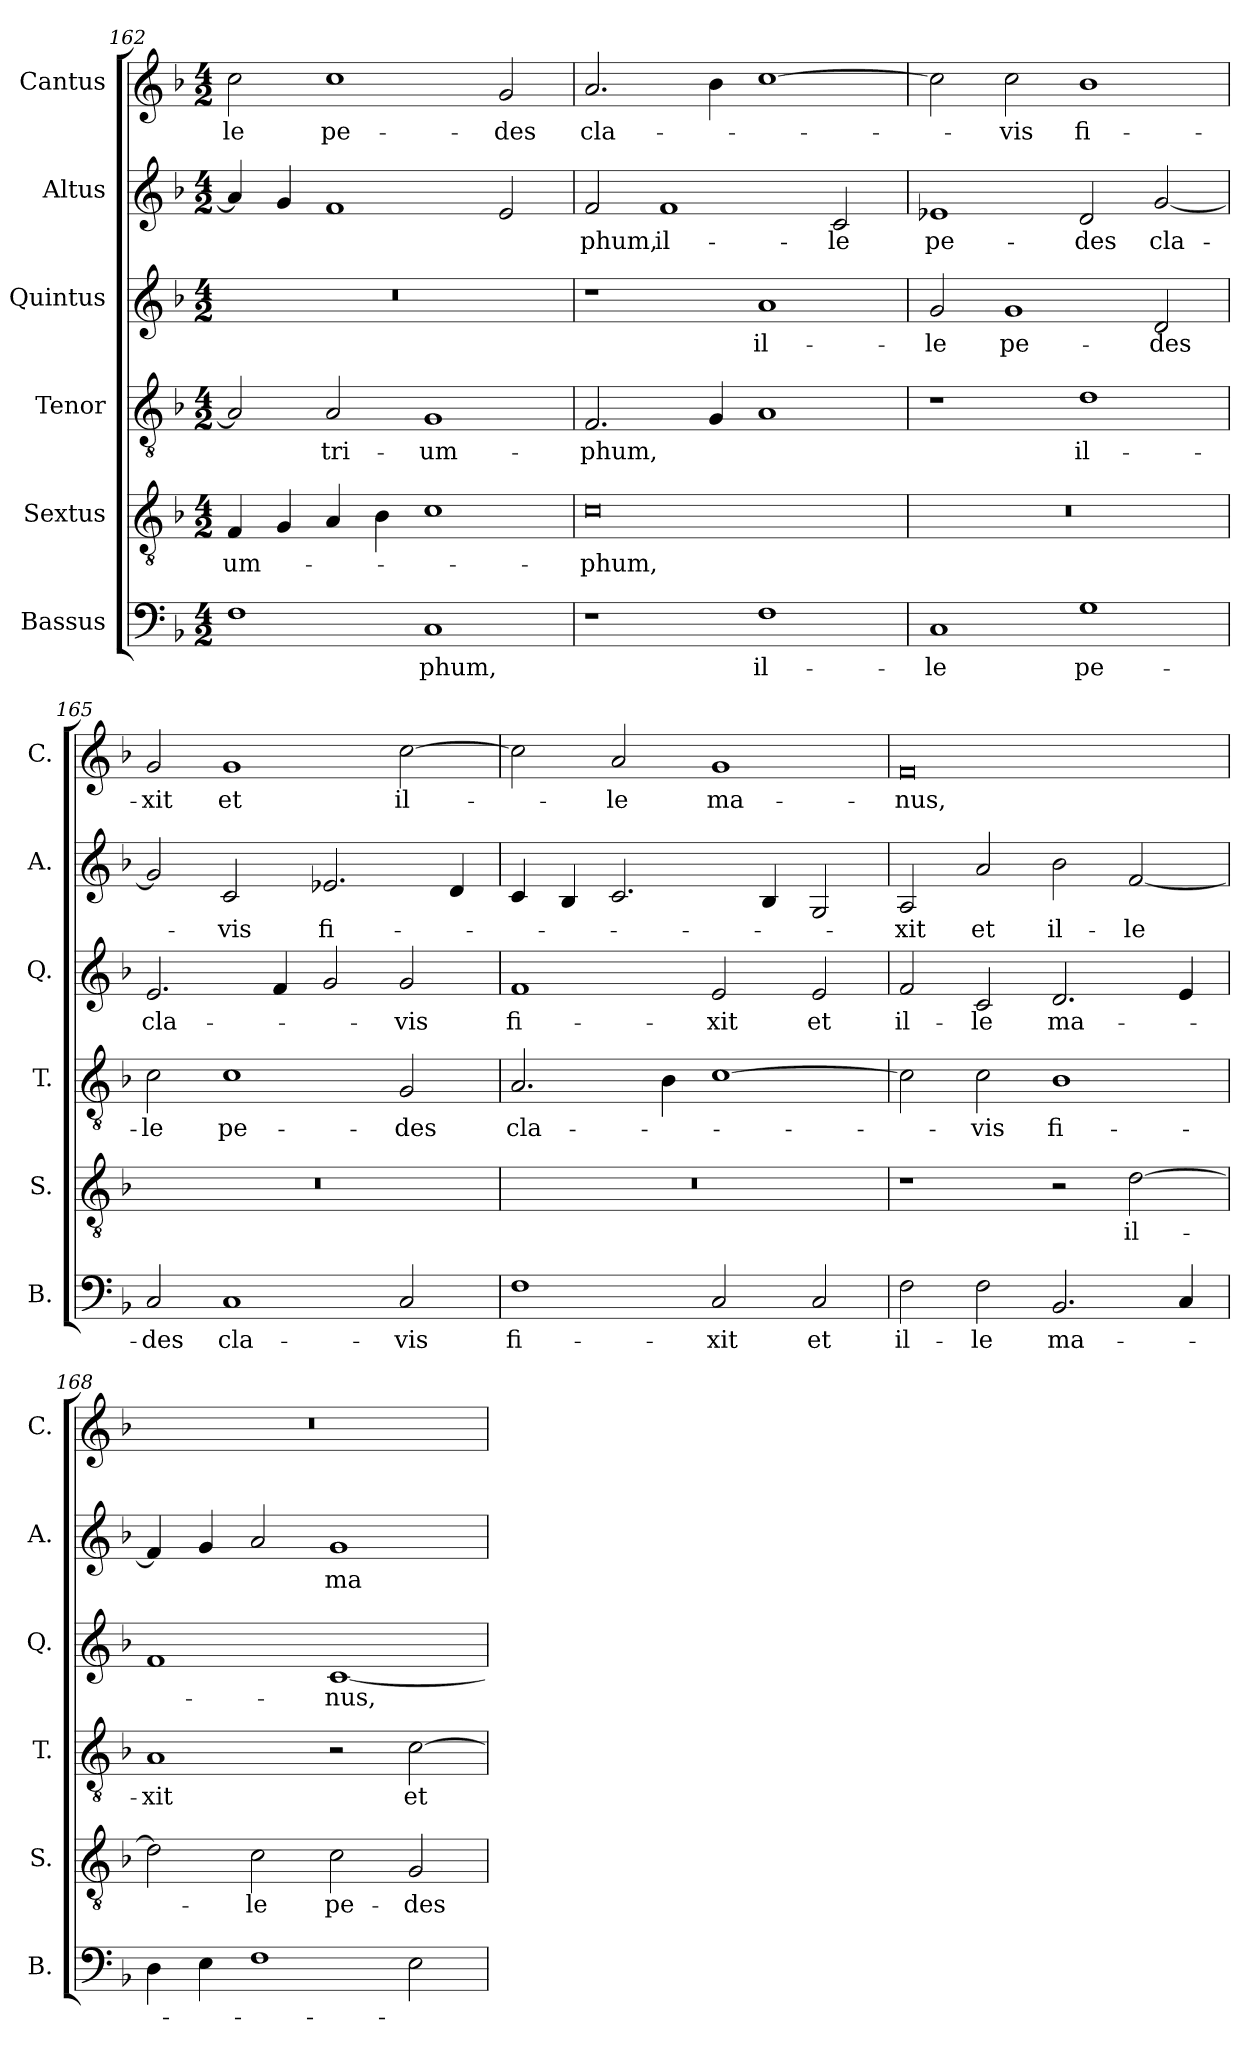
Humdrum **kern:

**kern	**text	**kern	**text	**kern	**text	**kern	**text	**kern	**text	**kern	**text
*part6	*part6	*part5	*part5	*part4	*part4	*part3	*part3	*part2	*part2	*part1	*part1
*staff6	*staff6	*staff5	*staff5	*staff4	*staff4	*staff3	*staff3	*staff2	*staff2	*staff1	*staff1
*I"Bassus	*	*I"Sextus	*	*I"Tenor	*	*I"Quintus	*	*I"Altus	*	*I"Cantus	*
*I'B.	*	*I'S.	*	*I'T.	*	*I'Q.	*	*I'A.	*	*I'C.	*
*clefF4	*	*clefGv2	*	*clefGv2	*	*clefG2	*	*clefG2	*	*clefG2	*
*k[b-]	*	*k[b-]	*	*k[b-]	*	*k[b-]	*	*k[b-]	*	*k[b-]	*
*M4/2	*	*M4/2	*	*M4/2	*	*M4/2	*	*M4/2	*	*M4/2	*
=162	=162	=162	=162	=162	=162	=162	=162	=162	=162	=162	=162
!	!	!	!LO:LY:b	!	!	!	!	!	!	!	!LO:LY:b
1F	.	4F/	-um-	2A/]	.	0r	.	4a/]	.	2cc\	-le
.	.	4G/	.	.	.	.	.	4g/	.	.	.
!	!	!	!	!	!LO:LY:b	!	!	!	!	!	!LO:LY:b
.	.	4A/	.	2A/	tri-	.	.	1f	.	1cc	pe-
.	.	4B-\	.	.	.	.	.	.	.	.	.
!	!LO:LY:b	!	!	!	!LO:LY:b	!	!	!	!	!	!
1C	-phum,	1c	.	1G	-um-	.	.	.	.	.	.
!	!	!	!	!	!	!	!	!	!	!	!LO:LY:b
.	.	.	.	.	.	.	.	2e/	.	2g/	-des
!!LO:PB:g=z
=163	=163	=163	=163	=163	=163	=163	=163	=163	=163	=163	=163
!	!	!	!LO:LY:b	!	!LO:LY:b	!	!	!	!LO:LY:b	!	!LO:LY:b
1r	.	0c	-phum,	2.F/	-phum,	1r	.	2f/	-phum,	2.a/	cla-
!	!	!	!	!	!	!	!	!	!LO:LY:b	!	!
.	.	.	.	.	.	.	.	1f	il-	.	.
.	.	.	.	4G/	.	.	.	.	.	4b-\	.
!	!LO:LY:b	!	!	!	!	!	!LO:LY:b	!	!	!	!
1F	il-	.	.	1A	.	1a	il-	.	.	[1cc	.
!	!	!	!	!	!	!	!	!	!LO:LY:b	!	!
.	.	.	.	.	.	.	.	2c/	-le	.	.
=164	=164	=164	=164	=164	=164	=164	=164	=164	=164	=164	=164
!	!LO:LY:b	!	!	!	!	!	!LO:LY:b	!	!LO:LY:b	!	!
1C	-le	0r	.	1r	.	2g/	-le	1e-X	pe-	2cc\]	.
!	!	!	!	!	!	!	!LO:LY:b	!	!	!	!LO:LY:b
.	.	.	.	.	.	1g	pe-	.	.	2cc\	vis
!	!LO:LY:b	!	!	!	!LO:LY:b	!	!	!	!LO:LY:b	!	!LO:LY:b
1G	pe-	.	.	1d	il-	.	.	2d/	-des	1b-	fi-
!	!	!	!	!	!	!	!LO:LY:b	!	!LO:LY:b	!	!
.	.	.	.	.	.	2d/	-des	[2g/	cla-	.	.
=165	=165	=165	=165	=165	=165	=165	=165	=165	=165	=165	=165
!	!LO:LY:b	!	!	!	!LO:LY:b	!	!LO:LY:b	!	!	!	!LO:LY:b
2C/	-des	0r	.	2c\	-le	2.e/	cla-	2g/]	.	2g/	-xit
!	!LO:LY:b	!	!	!	!LO:LY:b	!	!	!	!LO:LY:b	!	!LO:LY:b
1C	cla-	.	.	1c	pe-	.	.	2c/	-vis	1g	et
.	.	.	.	.	.	4f/	.	.	.	.	.
!	!	!	!	!	!	!	!	!	!LO:LY:b	!	!
.	.	.	.	.	.	2g/	.	2.e-X/	fi-	.	.
!	!LO:LY:b	!	!	!	!LO:LY:b	!	!LO:LY:b	!	!	!	!LO:LY:b
2C/	-vis	.	.	2G/	-des	2g/	-vis	.	.	[2cc\	il-
.	.	.	.	.	.	.	.	4d/	.	.	.
=166	=166	=166	=166	=166	=166	=166	=166	=166	=166	=166	=166
!	!LO:LY:b	!	!	!	!LO:LY:b	!	!LO:LY:b	!	!	!	!
1F	fi-	0r	.	2.A/	cla-	1f	fi-	4c/	.	2cc\]	.
.	.	.	.	.	.	.	.	4B-/	.	.	.
!	!	!	!	!	!	!	!	!	!	!	!LO:LY:b
.	.	.	.	.	.	.	.	2.c/	.	2a/	-le
.	.	.	.	4B-\	.	.	.	.	.	.	.
!	!LO:LY:b	!	!	!	!	!	!LO:LY:b	!	!	!	!LO:LY:b
2C/	-xit	.	.	[1c	.	2e/	-xit	.	.	1g	ma-
.	.	.	.	.	.	.	.	4B-/	.	.	.
!	!LO:LY:b	!	!	!	!	!	!LO:LY:b	!	!	!	!
2C/	et	.	.	.	.	2e/	et	2G/	.	.	.
=167	=167	=167	=167	=167	=167	=167	=167	=167	=167	=167	=167
!	!LO:LY:b	!	!	!	!	!	!LO:LY:b	!	!LO:LY:b	!	!LO:LY:b
2F\	il-	1r	.	2c\]	.	2f/	il-	2A/	-xit	0f	-nus,
!	!LO:LY:b	!	!	!	!LO:LY:b	!	!LO:LY:b	!	!LO:LY:b	!	!
2F\	-le	.	.	2c\	-vis	2c/	-le	2a/	et	.	.
!	!LO:LY:b	!	!	!	!LO:LY:b	!	!LO:LY:b	!	!LO:LY:b	!	!
2.BB-/	ma-	2r	.	1B-	fi-	2.d/	ma-	2b-\	il-	.	.
!	!	!	!LO:LY:b	!	!	!	!	!	!LO:LY:b	!	!
.	.	[2d\	il-	.	.	.	.	[2f/	-le	.	.
4C/	.	.	.	.	.	4e/	.	.	.	.	.
=168	=168	=168	=168	=168	=168	=168	=168	=168	=168	=168	=168
!	!	!	!	!	!LO:LY:b	!	!	!	!	!	!
4D\	.	2d\]	.	1A	-xit	1f	.	4f/]	.	0r	.
4E\	.	.	.	.	.	.	.	4g/	.	.	.
!	!	!	!LO:LY:b	!	!	!	!	!	!	!	!
1F	.	2c\	-le	.	.	.	.	2a/	.	.	.
!	!	!	!LO:LY:b	!	!	!	!LO:LY:b	!	!LO:LY:b	!	!
.	.	2c\	pe-	2r	.	[1c	-nus,	1g	ma-	.	.
!	!	!	!LO:LY:b	!	!LO:LY:b	!	!	!	!	!	!
2E\	.	2G/	-des	[2c\	et	.	.	.	.	.	.
=	=	=	=	=	=	=	=	=	=	=	=
*-	*-	*-	*-	*-	*-	*-	*-	*-	*-	*-	*-
